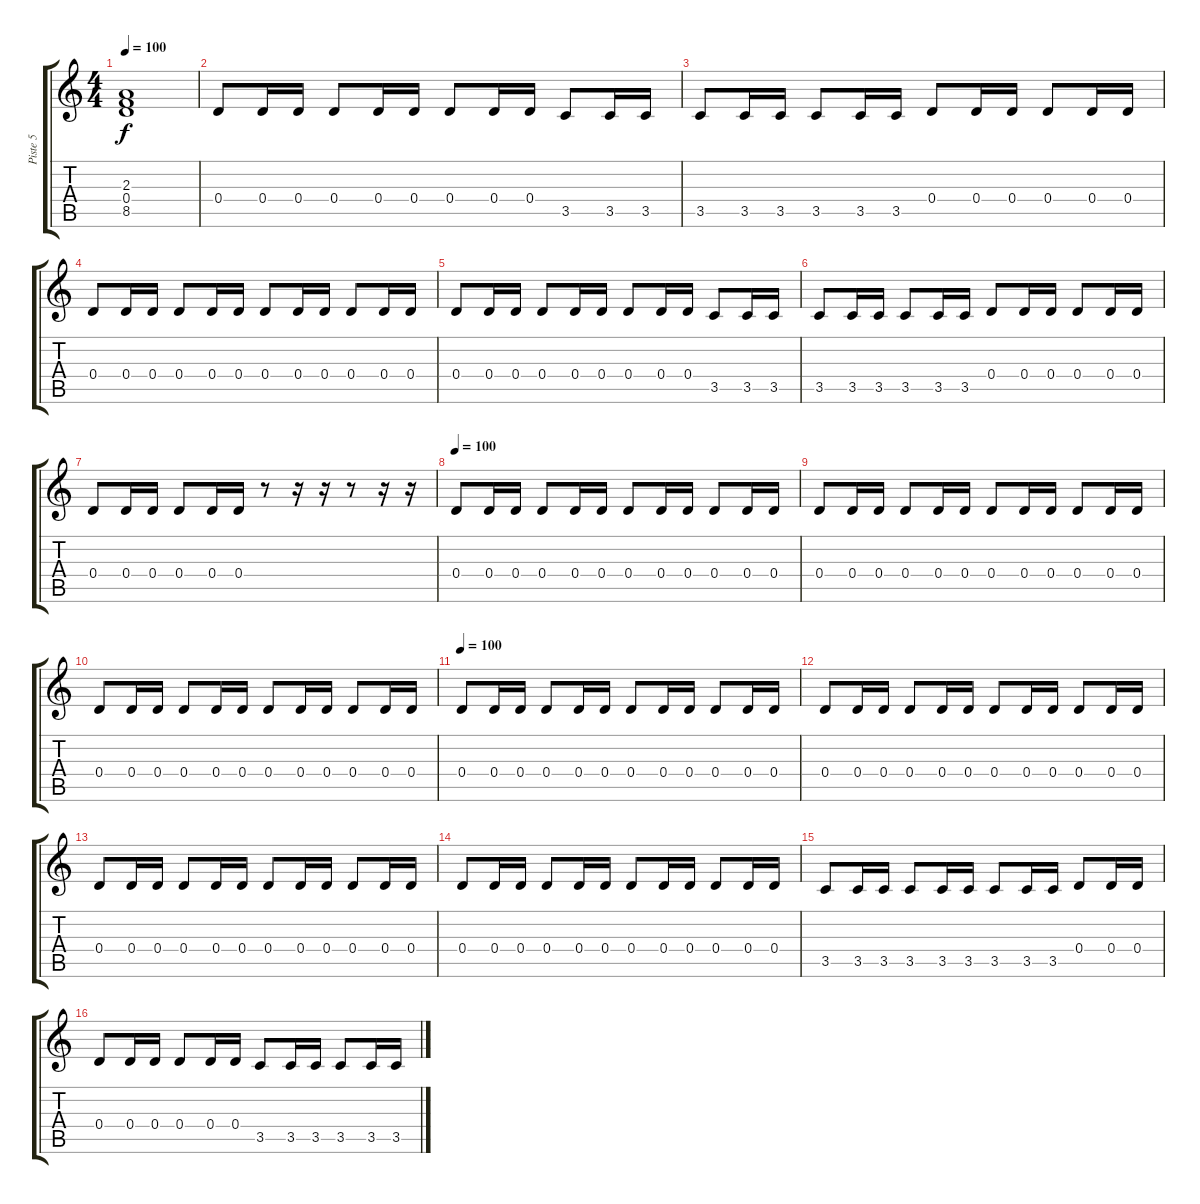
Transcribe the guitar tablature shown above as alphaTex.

\track ("Piste 5" "Piste 5") {instrument acousticguitarnylon}
\staff {score tabs}
\tuning (E4 B3 G3 D3 A2 E2) {hide}
\ts (4 4)
\tempo 100
\clef g2
\ks c
(2.3 0.4 8.5).1{dy f} |
0.4.8 0.4.16 0.4.16 0.4.8 0.4.16 0.4.16 0.4.8 0.4.16 0.4.16 3.5.8 3.5.16 3.5.16 |
3.5.8 3.5.16 3.5.16 3.5.8 3.5.16 3.5.16 0.4.8 0.4.16 0.4.16 0.4.8 0.4.16 0.4.16 |
0.4.8 0.4.16 0.4.16 0.4.8 0.4.16 0.4.16 0.4.8 0.4.16 0.4.16 0.4.8 0.4.16 0.4.16 |
0.4.8 0.4.16 0.4.16 0.4.8 0.4.16 0.4.16 0.4.8 0.4.16 0.4.16 3.5.8 3.5.16 3.5.16 |
3.5.8 3.5.16 3.5.16 3.5.8 3.5.16 3.5.16 0.4.8 0.4.16 0.4.16 0.4.8 0.4.16 0.4.16 |
0.4.8 0.4.16 0.4.16 0.4.8 0.4.16 0.4.16 r.8 r.16 r.16 r.8 r.16 r.16 |
\tempo 100
0.4.8 0.4.16 0.4.16 0.4.8 0.4.16 0.4.16 0.4.8 0.4.16 0.4.16 0.4.8 0.4.16 0.4.16 |
0.4.8 0.4.16 0.4.16 0.4.8 0.4.16 0.4.16 0.4.8 0.4.16 0.4.16 0.4.8 0.4.16 0.4.16 |
0.4.8 0.4.16 0.4.16 0.4.8 0.4.16 0.4.16 0.4.8 0.4.16 0.4.16 0.4.8 0.4.16 0.4.16 |
\tempo 100
0.4.8 0.4.16 0.4.16 0.4.8 0.4.16 0.4.16 0.4.8 0.4.16 0.4.16 0.4.8 0.4.16 0.4.16 |
0.4.8 0.4.16 0.4.16 0.4.8 0.4.16 0.4.16 0.4.8 0.4.16 0.4.16 0.4.8 0.4.16 0.4.16 |
0.4.8 0.4.16 0.4.16 0.4.8 0.4.16 0.4.16 0.4.8 0.4.16 0.4.16 0.4.8 0.4.16 0.4.16 |
0.4.8 0.4.16 0.4.16 0.4.8 0.4.16 0.4.16 0.4.8 0.4.16 0.4.16 0.4.8 0.4.16 0.4.16 |
3.5.8 3.5.16 3.5.16 3.5.8 3.5.16 3.5.16 3.5.8 3.5.16 3.5.16 0.4.8 0.4.16 0.4.16 |
0.4.8 0.4.16 0.4.16 0.4.8 0.4.16 0.4.16 3.5.8 3.5.16 3.5.16 3.5.8 3.5.16 3.5.16
